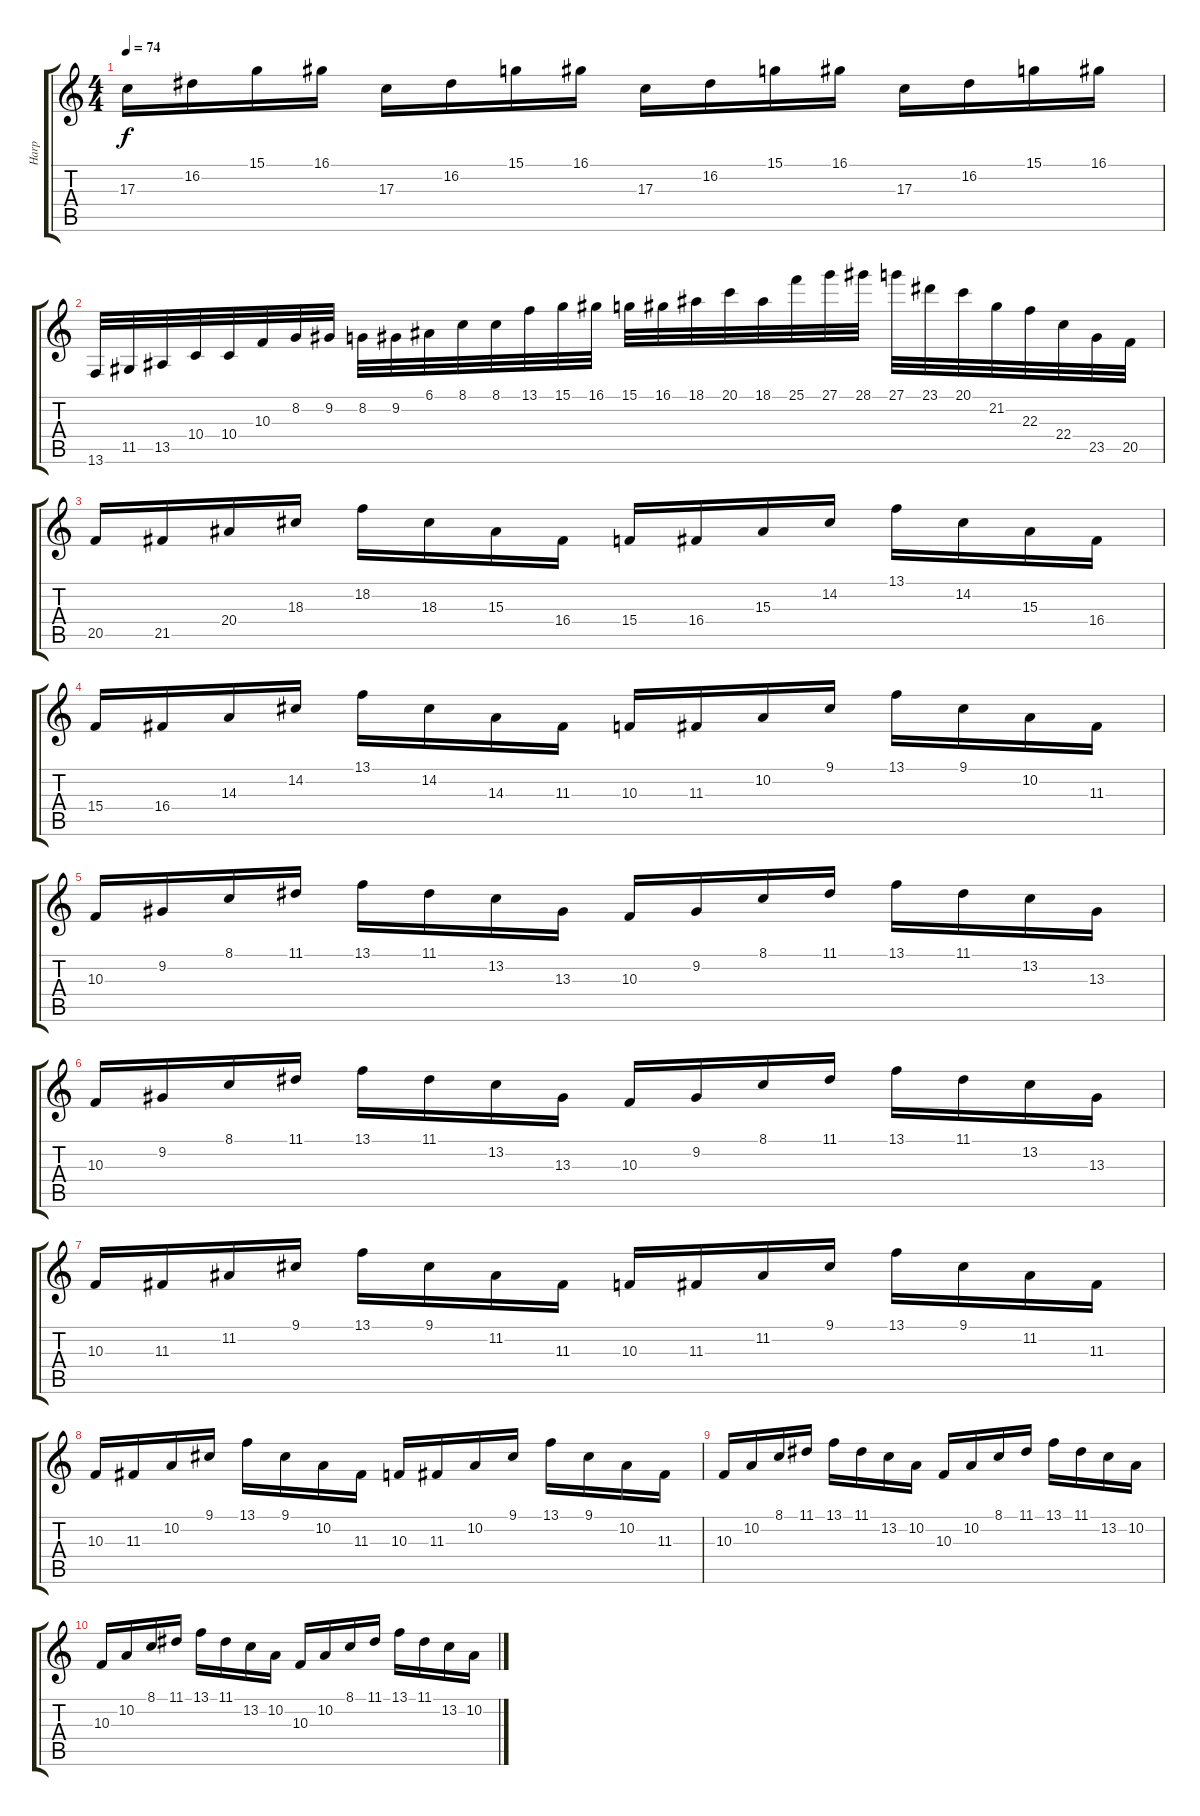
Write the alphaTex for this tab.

\track ("Harp" "Harp") {instrument orchestralharp}
\staff {score tabs}
\tuning (E4 B3 G3 D3 A2 E2) {hide}
\ts (4 4)
\tempo 74
\clef g2
\ks c
17.3.16{dy f} 16.2.16 15.1.16 16.1.16 17.3.16 16.2.16 15.1.16 16.1.16 17.3.16 16.2.16 15.1.16 16.1.16 17.3.16 16.2.16 15.1.16 16.1.16 |
13.6.32 11.5.32 13.5.32 10.4.32 10.4.32 10.3.32 8.2.32 9.2.32 8.2.32 9.2.32 6.1.32 8.1.32 8.1.32 13.1.32 15.1.32 16.1.32 15.1.32 16.1.32 18.1.32 20.1.32 18.1.32 25.1.32 27.1.32 28.1.32 27.1.32 23.1.32 20.1.32 21.2.32 22.3.32 22.4.32 23.5.32 20.5.32 |
20.5.16 21.5.16 20.4.16 18.3.16 18.2.16 18.3.16 15.3.16 16.4.16 15.4.16 16.4.16 15.3.16 14.2.16 13.1.16 14.2.16 15.3.16 16.4.16 |
15.4.16 16.4.16 14.3.16 14.2.16 13.1.16 14.2.16 14.3.16 11.3.16 10.3.16 11.3.16 10.2.16 9.1.16 13.1.16 9.1.16 10.2.16 11.3.16 |
10.3.16 9.2.16 8.1.16 11.1.16 13.1.16 11.1.16 13.2.16 13.3.16 10.3.16 9.2.16 8.1.16 11.1.16 13.1.16 11.1.16 13.2.16 13.3.16 |
10.3.16 9.2.16 8.1.16 11.1.16 13.1.16 11.1.16 13.2.16 13.3.16 10.3.16 9.2.16 8.1.16 11.1.16 13.1.16 11.1.16 13.2.16 13.3.16 |
10.3.16 11.3.16 11.2.16 9.1.16 13.1.16 9.1.16 11.2.16 11.3.16 10.3.16 11.3.16 11.2.16 9.1.16 13.1.16 9.1.16 11.2.16 11.3.16 |
10.3.16 11.3.16 10.2.16 9.1.16 13.1.16 9.1.16 10.2.16 11.3.16 10.3.16 11.3.16 10.2.16 9.1.16 13.1.16 9.1.16 10.2.16 11.3.16 |
10.3.16 10.2.16 8.1.16 11.1.16 13.1.16 11.1.16 13.2.16 10.2.16 10.3.16 10.2.16 8.1.16 11.1.16 13.1.16 11.1.16 13.2.16 10.2.16 |
10.3.16 10.2.16 8.1.16 11.1.16 13.1.16 11.1.16 13.2.16 10.2.16 10.3.16 10.2.16 8.1.16 11.1.16 13.1.16 11.1.16 13.2.16 10.2.16
